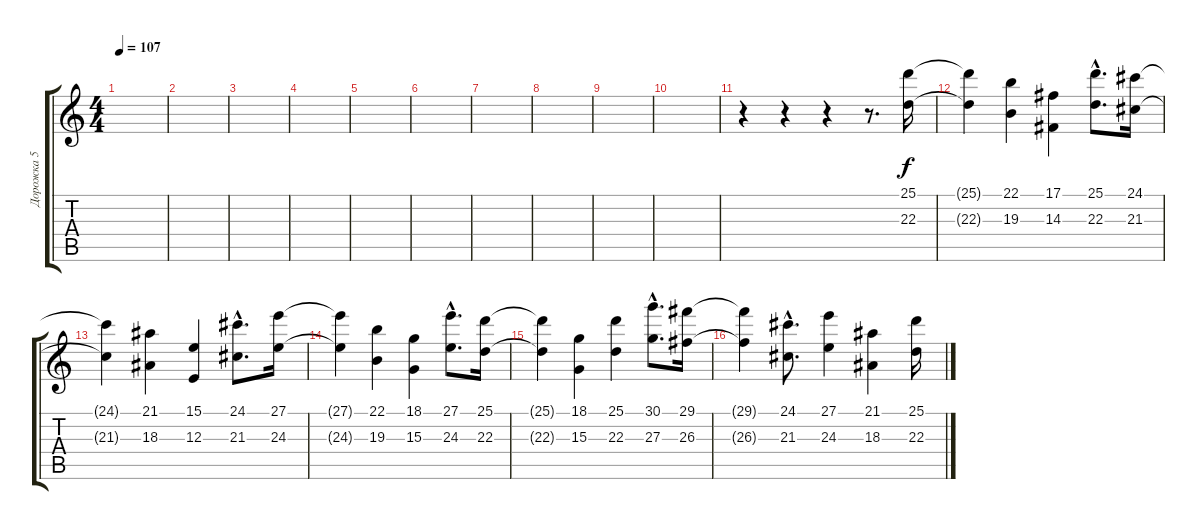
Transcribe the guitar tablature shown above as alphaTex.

\track ("Дорожка 5" "Дорожка 5") {instrument synthstrings1}
\staff {score tabs}
\tuning (Db4 Ab3 E3 B2 Gb2 B1) {hide}
\ts (4 4)
\tempo 107
\clef g2
\ks c
|
|
|
|
|
|
|
|
|
|
r.4 r.4 r.4 r.8{d} (25.1 22.3).16 |
(25.1{t} 22.3{t}).4 (22.1 19.3).4 (17.1 14.3).4 (25.1{hac} 22.3{hac}).8{d} (24.1 21.3).16 |
(24.1{t} 21.3{t}).4 (21.1 18.3).4 (15.1 12.3).4 (24.1{hac} 21.3{hac}).8{d} (27.1 24.3).16 |
(27.1{t} 24.3{t}).4 (22.1 19.3).4 (18.1 15.3).4 (27.1{hac} 24.3{hac}).8{d} (25.1 22.3).16 |
(25.1{t} 22.3{t}).4 (18.1 15.3).4 (25.1 22.3).4 (30.1{hac} 27.3{hac}).8{d} (29.1 26.3).16 |
(29.1{t} 26.3{t}).4 (24.1{hac} 21.3{hac}).8{d} (27.1 24.3).4 (21.1 18.3).4 (25.1 22.3).16
